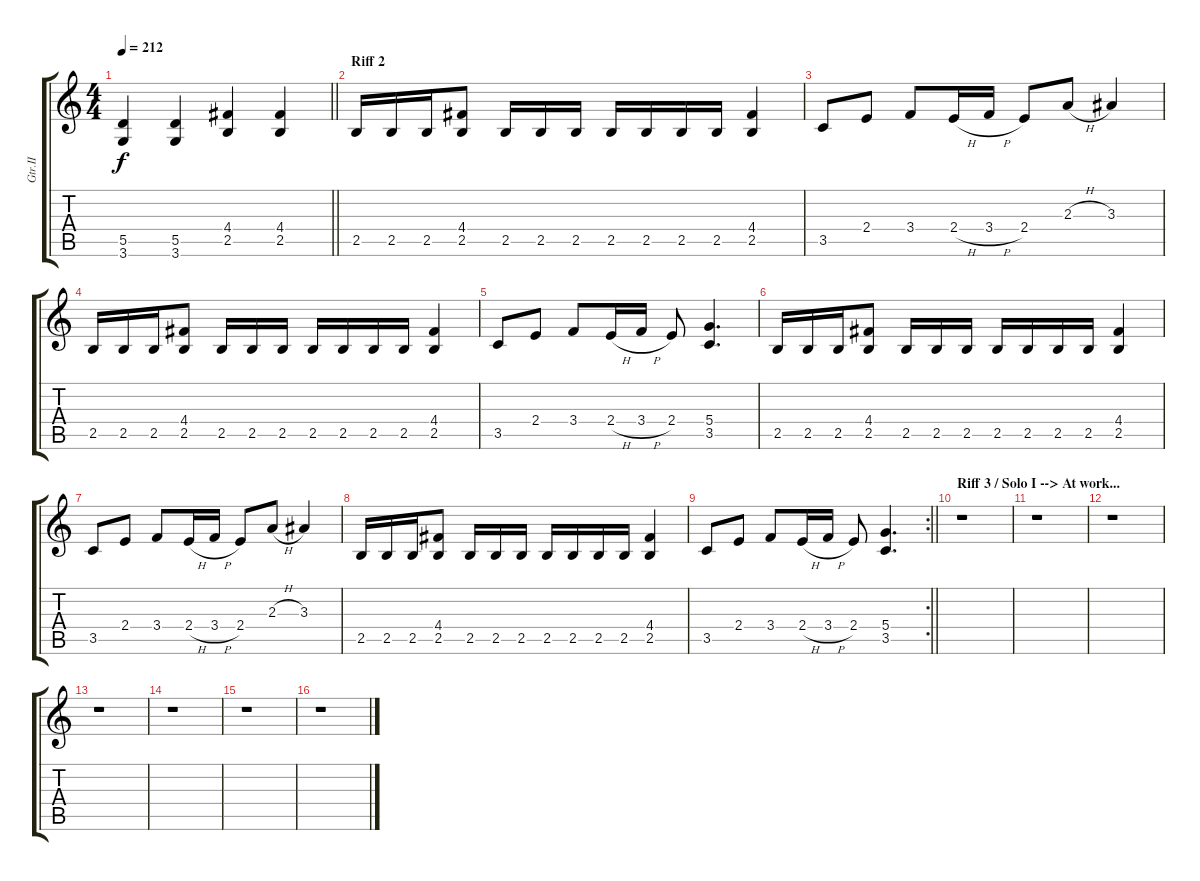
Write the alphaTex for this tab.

\track ("Gtr.II" "Gtr.II") {instrument overdrivenguitar}
\staff {score tabs}
\tuning (E4 B3 G3 D3 A2 E2) {hide}
\ts (4 4)
\tempo 212
\clef g2
\barLineRight lightlight
\ks c
(5.5 3.6).4{dy f} (5.5 3.6).4 (4.4 2.5).4 (4.4 2.5).4 |
\section ("" "Riff 2")
2.5.16 2.5.16 2.5.16 (4.4 2.5).8 2.5.16 2.5.16 2.5.16 2.5.16 2.5.16 2.5.16 2.5.16 (4.4 2.5).4 |
3.5.8 2.4.8 3.4.8 2.4{h}.16 3.4{h}.16 2.4.8 2.3{h}.8 3.3.4 |
2.5.16 2.5.16 2.5.16 (4.4 2.5).8 2.5.16 2.5.16 2.5.16 2.5.16 2.5.16 2.5.16 2.5.16 (4.4 2.5).4 |
3.5.8 2.4.8 3.4.8 2.4{h}.16 3.4{h}.16 2.4.8 (5.4 3.5).4{d} |
2.5.16 2.5.16 2.5.16 (4.4 2.5).8 2.5.16 2.5.16 2.5.16 2.5.16 2.5.16 2.5.16 2.5.16 (4.4 2.5).4 |
3.5.8 2.4.8 3.4.8 2.4{h}.16 3.4{h}.16 2.4.8 2.3{h}.8 3.3.4 |
2.5.16 2.5.16 2.5.16 (4.4 2.5).8 2.5.16 2.5.16 2.5.16 2.5.16 2.5.16 2.5.16 2.5.16 (4.4 2.5).4 |
\rc 2
\barLineRight lightlight
3.5.8 2.4.8 3.4.8 2.4{h}.16 3.4{h}.16 2.4.8 (5.4 3.5).4{d} |
\section ("" "Riff 3 / Solo I --> At work...")
r.1 |
r.1 |
r.1 |
r.1 |
r.1 |
r.1 |
r.1
